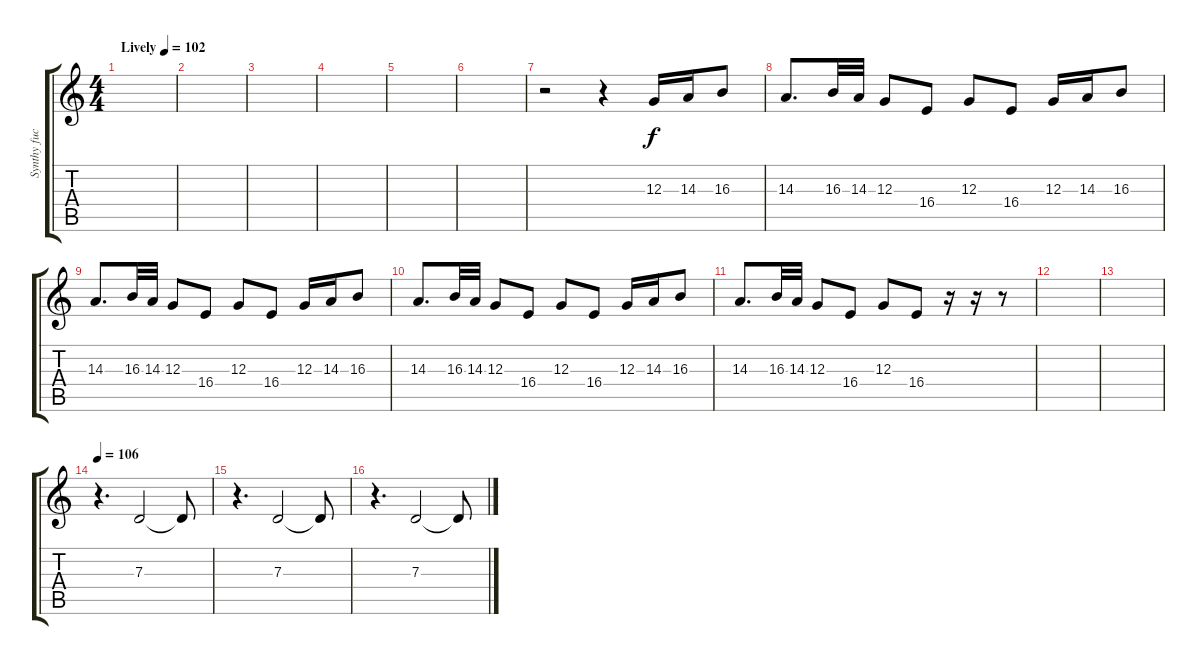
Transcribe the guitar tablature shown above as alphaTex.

\track ("Synthy fuck" "Synthy fuc") {instrument lead1square}
\staff {score tabs}
\tuning (E4 C4 G3 C3 G2 C2) {hide}
\ts (4 4)
\tempo (102 "Lively")
\clef g2
\ks c
|
|
|
|
|
|
r.2 r.4 12.3.16 14.3.16 16.3.8 |
14.3.8{d} 16.3.32 14.3.32 12.3.8 16.4.8 12.3.8 16.4.8 12.3.16 14.3.16 16.3.8 |
14.3.8{d} 16.3.32 14.3.32 12.3.8 16.4.8 12.3.8 16.4.8 12.3.16 14.3.16 16.3.8 |
14.3.8{d} 16.3.32 14.3.32 12.3.8 16.4.8 12.3.8 16.4.8 12.3.16 14.3.16 16.3.8 |
14.3.8{d} 16.3.32 14.3.32 12.3.8 16.4.8 12.3.8 16.4.8 r.16 r.16 r.8 |
|
|
\tempo 106
r.4{d} 7.3.2 7.3{t}.8 |
r.4{d} 7.3.2 7.3{t}.8 |
r.4{d} 7.3.2 7.3{t}.8
